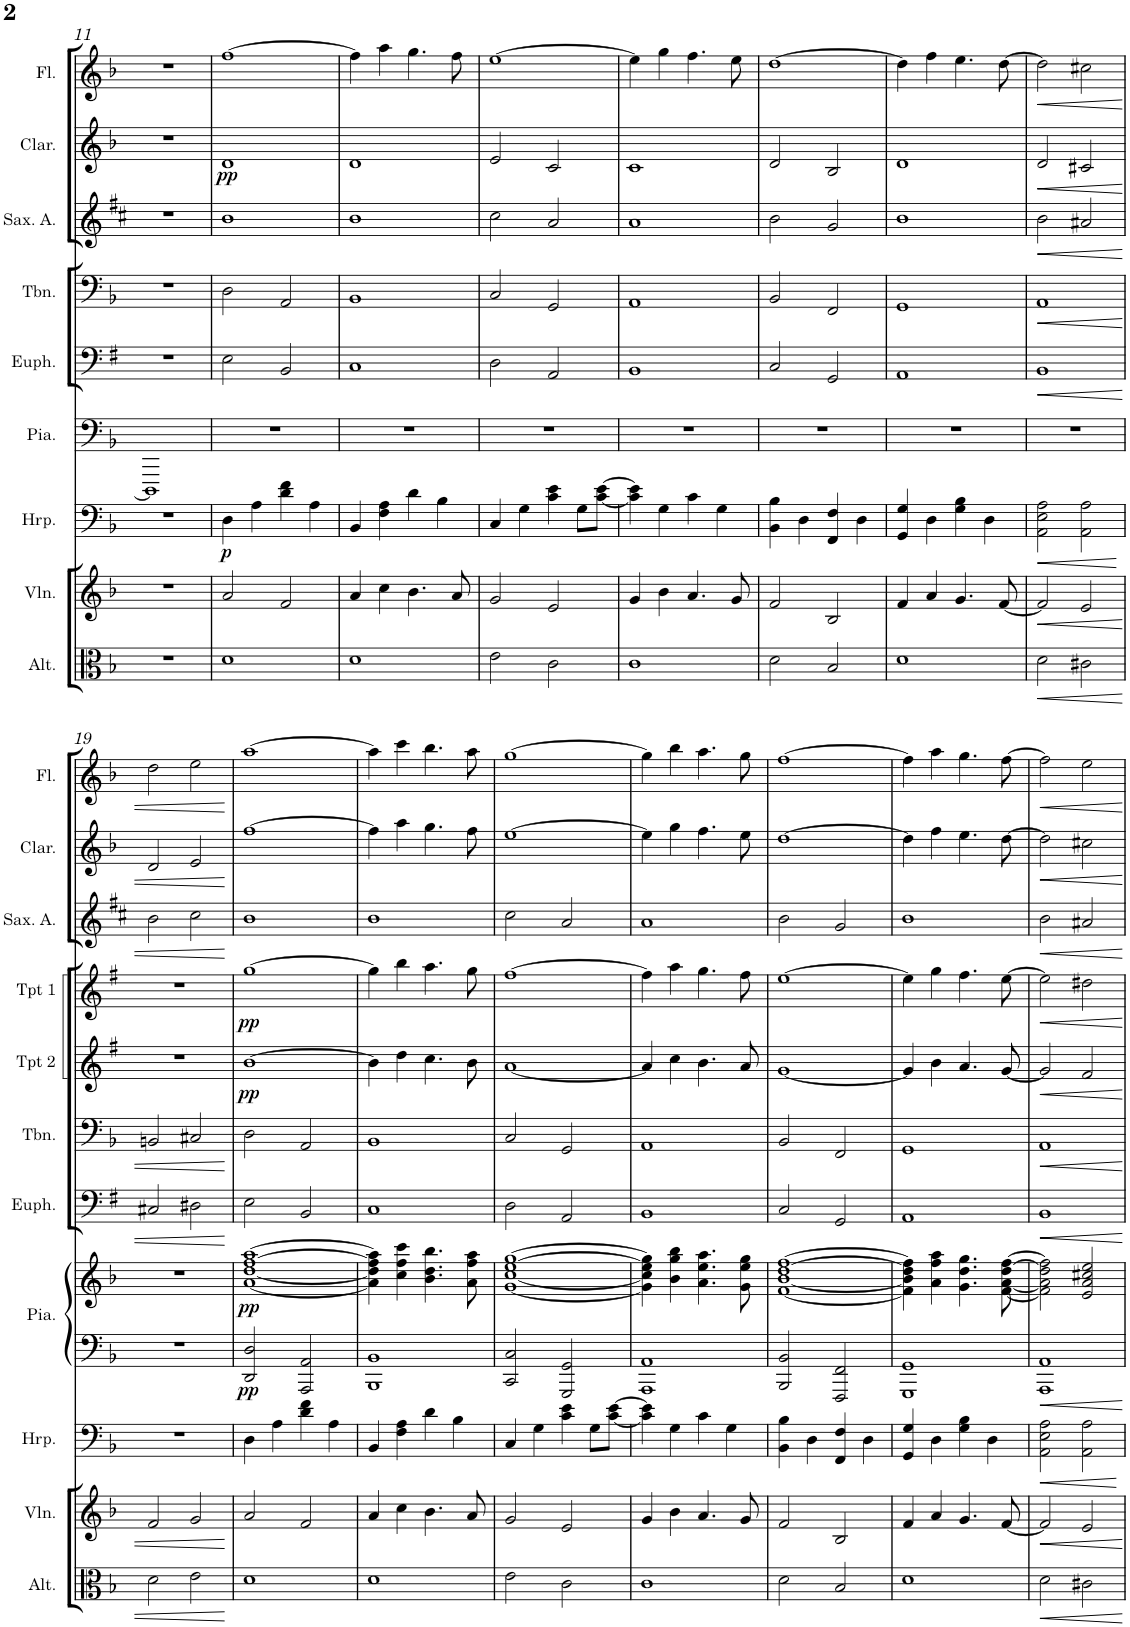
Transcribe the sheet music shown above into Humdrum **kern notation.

**kern	**dynam	**kern	**dynam	**kern	**dynam	**kern	**kern	**dynam	**kern	**dynam	**kern	**dynam	**kern	**dynam	**kern	**dynam	**kern	**dynam	**kern	**dynam	**kern	**dynam
*part11	*part11	*part10	*part10	*part9	*part9	*part8	*part8	*part8	*part7	*part7	*part6	*part6	*part5	*part5	*part4	*part4	*part3	*part3	*part2	*part2	*part1	*part1
*staff12	*staff12	*staff11	*staff11	*staff10	*staff10	*staff9	*staff8	*staff8/9	*staff7	*staff7	*staff6	*staff6	*staff5	*staff5	*staff4	*staff4	*staff3	*staff3	*staff2	*staff2	*staff1	*staff1
*I"Alto	*	*I"Violon	*	*I"Harpe	*	*I"Piano	*	*	*I"Euphonium	*	*I"Trombone	*	*I"Trompette en Sib 2	*	*I"Trompette en Sib 1	*	*I"Saxophone alto	*	*I"Clarinette en Ut	*	*I"Flûte	*
*I'Alt.	*	*I'Vln.	*	*I'Hrp.	*	*I'Pia.	*	*	*I'Euph.	*	*I'Tbn.	*	*I'Tpt 2	*	*I'Tpt 1	*	*I'Sax. A.	*	*I'Clar.	*	*I'Fl.	*
!!LO:PB:g=z
*clefC3	*	*clefG2	*	*clefF4	*	*clefF4	*clefG2	*	*clefF4	*	*clefF4	*	*clefG2	*	*clefG2	*	*clefG2	*	*clefG2	*	*clefG2	*
*	*	*	*	*	*	*	*	*	*Trd1c2	*	*	*	*Trd1c2	*	*Trd1c2	*	*Trd5c9	*	*Trd1c2	*	*	*
*k[b-]	*	*k[b-]	*	*k[b-]	*	*k[b-]	*k[b-]	*	*k[f#]	*	*k[b-]	*	*k[f#]	*	*k[f#]	*	*k[f#c#]	*	*k[b-]	*	*k[b-]	*
*M4/4	*	*M4/4	*	*M4/4	*	*M4/4	*M4/4	*	*M4/4	*	*M4/4	*	*M4/4	*	*M4/4	*	*M4/4	*	*M4/4	*	*M4/4	*
=11	=11	=11	=11	=11	=11	=11	=11	=11	=11	=11	=11	=11	=11	=11	=11	=11	=11	=11	=11	=11	=11	=11
1r	.	1r	.	1r	.	1DDD]	1r	.	1r	.	1r	.	1r	.	1r	.	1r	.	1r	.	1r	.
=12	=12	=12	=12	=12	=12	=12	=12	=12	=12	=12	=12	=12	=12	=12	=12	=12	=12	=12	=12	=12	=12	=12
!	!	!	!	!	!LO:DY:b	!	!	!	!	!	!	!	!	!	!	!	!	!	!	!LO:DY:b	!	!
1d	.	2a/	.	4D\	p	1r	1r	.	2E\	.	2D\	.	1r	.	1r	.	1b	.	1d	pp	[1ff	.
.	.	.	.	4A\	.	.	.	.	.	.	.	.	.	.	.	.	.	.	.	.	.	.
.	.	2f/	.	4d\ 4f\	.	.	.	.	2BB/	.	2AA/	.	.	.	.	.	.	.	.	.	.	.
.	.	.	.	4A\	.	.	.	.	.	.	.	.	.	.	.	.	.	.	.	.	.	.
=13	=13	=13	=13	=13	=13	=13	=13	=13	=13	=13	=13	=13	=13	=13	=13	=13	=13	=13	=13	=13	=13	=13
1d	.	4a/	.	4BB-/	.	1r	1r	.	1C	.	1BB-	.	1r	.	1r	.	1b	.	1d	.	4ff\]	.
.	.	4cc\	.	4F\ 4A\	.	.	.	.	.	.	.	.	.	.	.	.	.	.	.	.	4aa\	.
.	.	4.b-\	.	4d\	.	.	.	.	.	.	.	.	.	.	.	.	.	.	.	.	4.gg\	.
.	.	.	.	4B-\	.	.	.	.	.	.	.	.	.	.	.	.	.	.	.	.	.	.
.	.	8a/	.	.	.	.	.	.	.	.	.	.	.	.	.	.	.	.	.	.	8ff\	.
=14	=14	=14	=14	=14	=14	=14	=14	=14	=14	=14	=14	=14	=14	=14	=14	=14	=14	=14	=14	=14	=14	=14
2e\	.	2g/	.	4C/	.	1r	1r	.	2D\	.	2C/	.	1r	.	1r	.	2cc#\	.	2e/	.	[1ee	.
.	.	.	.	4G\	.	.	.	.	.	.	.	.	.	.	.	.	.	.	.	.	.	.
2c\	.	2e/	.	4c\ 4e\	.	.	.	.	2AA/	.	2GG/	.	.	.	.	.	2a/	.	2c/	.	.	.
.	.	.	.	8G\L	.	.	.	.	.	.	.	.	.	.	.	.	.	.	.	.	.	.
.	.	.	.	[8c\ [8e\J	.	.	.	.	.	.	.	.	.	.	.	.	.	.	.	.	.	.
=15	=15	=15	=15	=15	=15	=15	=15	=15	=15	=15	=15	=15	=15	=15	=15	=15	=15	=15	=15	=15	=15	=15
1c	.	4g/	.	4c\] 4e\]	.	1r	1r	.	1BB	.	1AA	.	1r	.	1r	.	1a	.	1c	.	4ee\]	.
.	.	4b-\	.	4G\	.	.	.	.	.	.	.	.	.	.	.	.	.	.	.	.	4gg\	.
.	.	4.a/	.	4c\	.	.	.	.	.	.	.	.	.	.	.	.	.	.	.	.	4.ff\	.
.	.	.	.	4G\	.	.	.	.	.	.	.	.	.	.	.	.	.	.	.	.	.	.
.	.	8g/	.	.	.	.	.	.	.	.	.	.	.	.	.	.	.	.	.	.	8ee\	.
=16	=16	=16	=16	=16	=16	=16	=16	=16	=16	=16	=16	=16	=16	=16	=16	=16	=16	=16	=16	=16	=16	=16
2d\	.	2f/	.	4BB-\ 4B-\	.	1r	1r	.	2C/	.	2BB-/	.	1r	.	1r	.	2b\	.	2d/	.	[1dd	.
.	.	.	.	4D\	.	.	.	.	.	.	.	.	.	.	.	.	.	.	.	.	.	.
2B-/	.	2B-/	.	4FF/ 4F/	.	.	.	.	2GG/	.	2FF/	.	.	.	.	.	2g/	.	2B-/	.	.	.
.	.	.	.	4D\	.	.	.	.	.	.	.	.	.	.	.	.	.	.	.	.	.	.
=17	=17	=17	=17	=17	=17	=17	=17	=17	=17	=17	=17	=17	=17	=17	=17	=17	=17	=17	=17	=17	=17	=17
1d	.	4f/	.	4GG/ 4G/	.	1r	1r	.	1AA	.	1GG	.	1r	.	1r	.	1b	.	1d	.	4dd\]	.
.	.	4a/	.	4D\	.	.	.	.	.	.	.	.	.	.	.	.	.	.	.	.	4ff\	.
.	.	4.g/	.	4G\ 4B-\	.	.	.	.	.	.	.	.	.	.	.	.	.	.	.	.	4.ee\	.
.	.	.	.	4D\	.	.	.	.	.	.	.	.	.	.	.	.	.	.	.	.	.	.
.	.	[8f/	.	.	.	.	.	.	.	.	.	.	.	.	.	.	.	.	.	.	[8dd\	.
=18	=18	=18	=18	=18	=18	=18	=18	=18	=18	=18	=18	=18	=18	=18	=18	=18	=18	=18	=18	=18	=18	=18
!	!LO:HP:b	!	!LO:HP:b	!	!	!	!	!	!	!LO:HP:b	!	!LO:HP:b	!	!	!	!	!	!LO:HP:b	!	!LO:HP:b	!	!LO:HP:b
2d\	<	2f/]	<	2AA\ 2E\ 2A\	.	1r	1r	.	1BB	<	1AA	<	1r	.	1r	.	2b\	<	2d/	<	2dd\]	<
2c#X\	.	2e/	.	2AA\ 2A\	.	.	.	.	.	.	.	.	.	.	.	.	2a#X/	.	2c#X/	.	2cc#X\	.
!!LO:LB:g=z
=19	=19	=19	=19	=19	=19	=19	=19	=19	=19	=19	=19	=19	=19	=19	=19	=19	=19	=19	=19	=19	=19	=19
2d\	.	2f/	.	1r	.	1r	1r	.	2C#X/	.	2BBn/	.	1r	.	1r	.	2b\	.	2d/	.	2dd\	.
2e\	.	2g/	.	.	.	.	.	.	2D#X\	.	2C#X/	.	.	.	.	.	2cc#\	.	2e/	.	2ee\	.
.	[	.	[	.	.	.	.	.	.	[	.	[	.	.	.	.	.	[	.	[	.	[
=20	=20	=20	=20	=20	=20	=20	=20	=20	=20	=20	=20	=20	=20	=20	=20	=20	=20	=20	=20	=20	=20	=20
!	!	!	!	!	!	!	!	!LO:DY:b=2	!	!	!	!	!	!	!	!	!	!	!	!	!	!
!	!	!	!	!	!	!	!	!LO:DY:n=1:b	!	!	!	!	!	!LO:DY:b	!	!LO:DY:b	!	!	!	!	!	!
1d	.	2a/	.	4D\	.	2DD/ 2D/	[1a [1dd [1ff [1aa	pp pp	2E\	.	2D\	.	[1b	pp	[1gg	pp	1b	.	[1ff	.	[1aa	.
.	.	.	.	4A\	.	.	.	.	.	.	.	.	.	.	.	.	.	.	.	.	.	.
.	.	2f/	.	4d\ 4f\	.	2AAA/ 2AA/	.	.	2BB/	.	2AA/	.	.	.	.	.	.	.	.	.	.	.
.	.	.	.	4A\	.	.	.	.	.	.	.	.	.	.	.	.	.	.	.	.	.	.
=21	=21	=21	=21	=21	=21	=21	=21	=21	=21	=21	=21	=21	=21	=21	=21	=21	=21	=21	=21	=21	=21	=21
1d	.	4a/	.	4BB-/	.	1BBB- 1BB-	4a\] 4dd\] 4ff\] 4aa\]	.	1C	.	1BB-	.	4b\]	.	4gg\]	.	1b	.	4ff\]	.	4aa\]	.
.	.	4cc\	.	4F\ 4A\	.	.	4cc\ 4ff\ 4ccc\	.	.	.	.	.	4dd\	.	4bb\	.	.	.	4aa\	.	4ccc\	.
.	.	4.b-\	.	4d\	.	.	4.b-\ 4.dd\ 4.bb-\	.	.	.	.	.	4.cc\	.	4.aa\	.	.	.	4.gg\	.	4.bb-\	.
.	.	.	.	4B-\	.	.	.	.	.	.	.	.	.	.	.	.	.	.	.	.	.	.
.	.	8a/	.	.	.	.	8a\ 8ff\ 8aa\	.	.	.	.	.	8b\	.	8gg\	.	.	.	8ff\	.	8aa\	.
=22	=22	=22	=22	=22	=22	=22	=22	=22	=22	=22	=22	=22	=22	=22	=22	=22	=22	=22	=22	=22	=22	=22
2e\	.	2g/	.	4C/	.	2CC/ 2C/	[1g [1cc [1ee [1gg	.	2D\	.	2C/	.	[1a	.	[1ff#	.	2cc#\	.	[1ee	.	[1gg	.
.	.	.	.	4G\	.	.	.	.	.	.	.	.	.	.	.	.	.	.	.	.	.	.
2c\	.	2e/	.	4c\ 4e\	.	2GGG/ 2GG/	.	.	2AA/	.	2GG/	.	.	.	.	.	2a/	.	.	.	.	.
.	.	.	.	8G\L	.	.	.	.	.	.	.	.	.	.	.	.	.	.	.	.	.	.
.	.	.	.	[8c\ [8e\J	.	.	.	.	.	.	.	.	.	.	.	.	.	.	.	.	.	.
=23	=23	=23	=23	=23	=23	=23	=23	=23	=23	=23	=23	=23	=23	=23	=23	=23	=23	=23	=23	=23	=23	=23
1c	.	4g/	.	4c\] 4e\]	.	1AAA 1AA	4g\] 4cc\] 4ee\] 4gg\]	.	1BB	.	1AA	.	4a/]	.	4ff#\]	.	1a	.	4ee\]	.	4gg\]	.
.	.	4b-\	.	4G\	.	.	4b-\ 4gg\ 4bb-\	.	.	.	.	.	4cc\	.	4aa\	.	.	.	4gg\	.	4bb-\	.
.	.	4.a/	.	4c\	.	.	4.a\ 4.ee\ 4.aa\	.	.	.	.	.	4.b\	.	4.gg\	.	.	.	4.ff\	.	4.aa\	.
.	.	.	.	4G\	.	.	.	.	.	.	.	.	.	.	.	.	.	.	.	.	.	.
.	.	8g/	.	.	.	.	8g\ 8ee\ 8gg\	.	.	.	.	.	8a/	.	8ff#\	.	.	.	8ee\	.	8gg\	.
=24	=24	=24	=24	=24	=24	=24	=24	=24	=24	=24	=24	=24	=24	=24	=24	=24	=24	=24	=24	=24	=24	=24
2d\	.	2f/	.	4BB-\ 4B-\	.	2BBB-/ 2BB-/	[1f [1b- [1dd [1ff	.	2C/	.	2BB-/	.	[1g	.	[1ee	.	2b\	.	[1dd	.	[1ff	.
.	.	.	.	4D\	.	.	.	.	.	.	.	.	.	.	.	.	.	.	.	.	.	.
2B-/	.	2B-/	.	4FF/ 4F/	.	2FFF/ 2FF/	.	.	2GG/	.	2FF/	.	.	.	.	.	2g/	.	.	.	.	.
.	.	.	.	4D\	.	.	.	.	.	.	.	.	.	.	.	.	.	.	.	.	.	.
=25	=25	=25	=25	=25	=25	=25	=25	=25	=25	=25	=25	=25	=25	=25	=25	=25	=25	=25	=25	=25	=25	=25
1d	.	4f/	.	4GG/ 4G/	.	1GGG 1GG	4f\] 4b-\] 4dd\] 4ff\]	.	1AA	.	1GG	.	4g/]	.	4ee\]	.	1b	.	4dd\]	.	4ff\]	.
.	.	4a/	.	4D\	.	.	4a\ 4ff\ 4aa\	.	.	.	.	.	4b\	.	4gg\	.	.	.	4ff\	.	4aa\	.
.	.	4.g/	.	4G\ 4B-\	.	.	4.g\ 4.dd\ 4.gg\	.	.	.	.	.	4.a/	.	4.ff#\	.	.	.	4.ee\	.	4.gg\	.
.	.	.	.	4D\	.	.	.	.	.	.	.	.	.	.	.	.	.	.	.	.	.	.
.	.	[8f/	.	.	.	.	[8f\ [8a\ [8dd\ [8ff\	.	.	.	.	.	[8g/	.	[8ee\	.	.	.	[8dd\	.	[8ff\	.
=26	=26	=26	=26	=26	=26	=26	=26	=26	=26	=26	=26	=26	=26	=26	=26	=26	=26	=26	=26	=26	=26	=26
2d\	.	2f/]	.	2AA\ 2E\ 2A\	.	1AAA 1AA	2f\] 2a\] 2dd\] 2ff\]	.	1BB	.	1AA	.	2g/]	.	2ee\]	.	2b\	.	2dd\]	.	2ff\]	.
2c#X\	.	2e/	.	2AA\ 2A\	.	.	2e/ 2a/ 2cc#X/ 2ee/	.	.	.	.	.	2f#/	.	2dd#X\	.	2a#X/	.	2cc#X\	.	2ee\	.
=	=	=	=	=	=	=	=	=	=	=	=	=	=	=	=	=	=	=	=	=	=	=
*-	*-	*-	*-	*-	*-	*-	*-	*-	*-	*-	*-	*-	*-	*-	*-	*-	*-	*-	*-	*-	*-	*-
